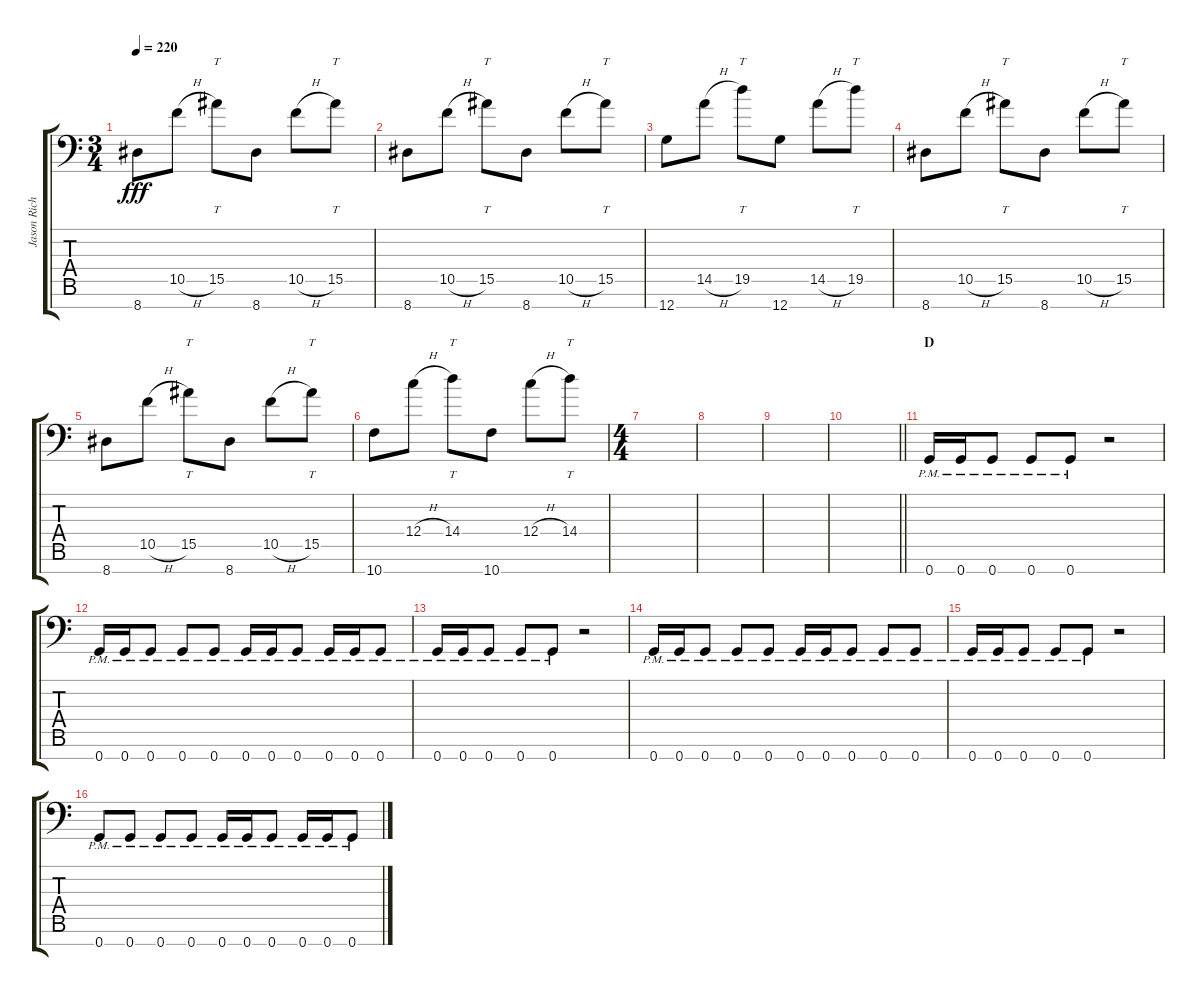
\track ("Jason Richardson - Guitar" "Jason Rich") {instrument distortionguitar}
\staff {score tabs}
\tuning (D4 A3 F3 C3 G2 D2 G1) {hide}
\ts (3 4)
\tempo 220
\clef f4
\ks c
8.7.8{dy fff} 10.5{h}.8 15.5.8{tt} 8.7.8 10.5{h}.8 15.5.8{tt} |
8.7.8 10.5{h}.8 15.5.8{tt} 8.7.8 10.5{h}.8 15.5.8{tt} |
12.7.8 14.5{h}.8 19.5.8{tt} 12.7.8 14.5{h}.8 19.5.8{tt} |
8.7.8 10.5{h}.8 15.5.8{tt} 8.7.8 10.5{h}.8 15.5.8{tt} |
8.7.8 10.5{h}.8 15.5.8{tt} 8.7.8 10.5{h}.8 15.5.8{tt} |
10.7.8 12.4{h}.8 14.4.8{tt} 10.7.8 12.4{h}.8 14.4.8{tt} |
\ts (4 4)
|
|
|
\barLineRight lightlight
|
\section ("" "D")
0.7{pm}.16 0.7{pm}.16 0.7{pm}.8 0.7{pm}.8 0.7{pm}.8 r.2 |
0.7{pm}.16 0.7{pm}.16 0.7{pm}.8 0.7{pm}.8 0.7{pm}.8 0.7{pm}.16 0.7{pm}.16 0.7{pm}.8 0.7{pm}.16 0.7{pm}.16 0.7{pm}.8 |
0.7{pm}.16 0.7{pm}.16 0.7{pm}.8 0.7{pm}.8 0.7{pm}.8 r.2 |
0.7{pm}.16 0.7{pm}.16 0.7{pm}.8 0.7{pm}.8 0.7{pm}.8 0.7{pm}.16 0.7{pm}.16 0.7{pm}.8 0.7{pm}.8 0.7{pm}.8 |
0.7{pm}.16 0.7{pm}.16 0.7{pm}.8 0.7{pm}.8 0.7{pm}.8 r.2 |
0.7{pm}.8 0.7{pm}.8 0.7{pm}.8 0.7{pm}.8 0.7{pm}.16 0.7{pm}.16 0.7{pm}.8 0.7{pm}.16 0.7{pm}.16 0.7{pm}.8
